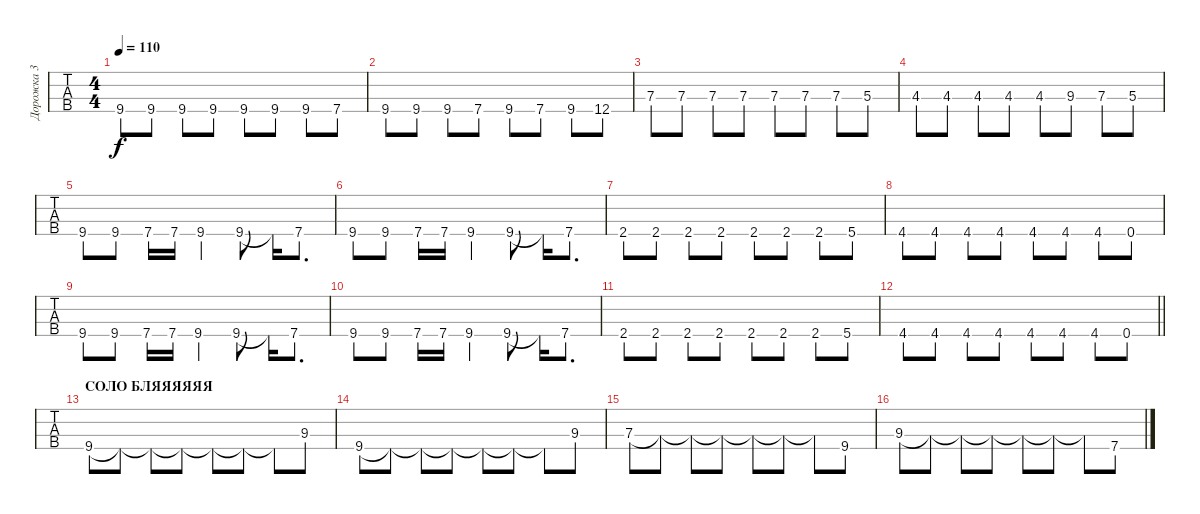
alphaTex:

\track ("Дорожка 3" "Дорожка 3") {instrument slapbass1}
\staff {tabs}
\tuning (G2 D2 A1 D1) {hide}
\ts (4 4)
\tempo 110
\clef f4
\ks c
9.4.8{dy f} 9.4.8 9.4.8 9.4.8 9.4.8 9.4.8 9.4.8 7.4.8 |
9.4.8 9.4.8 9.4.8 7.4.8 9.4.8 7.4.8 9.4.8 12.4.8 |
7.3.8 7.3.8 7.3.8 7.3.8 7.3.8 7.3.8 7.3.8 5.3.8 |
4.3.8 4.3.8 4.3.8 4.3.8 4.3.8 9.3.8 7.3.8 5.3.8 |
9.4.8 9.4.8 7.4.16 7.4.16 9.4.4 9.4.8 9.4{t}.16 7.4.8{d} |
9.4.8 9.4.8 7.4.16 7.4.16 9.4.4 9.4.8 9.4{t}.16 7.4.8{d} |
2.4.8 2.4.8 2.4.8 2.4.8 2.4.8 2.4.8 2.4.8 5.4.8 |
4.4.8 4.4.8 4.4.8 4.4.8 4.4.8 4.4.8 4.4.8 0.4.8 |
9.4.8 9.4.8 7.4.16 7.4.16 9.4.4 9.4.8 9.4{t}.16 7.4.8{d} |
9.4.8 9.4.8 7.4.16 7.4.16 9.4.4 9.4.8 9.4{t}.16 7.4.8{d} |
2.4.8 2.4.8 2.4.8 2.4.8 2.4.8 2.4.8 2.4.8 5.4.8 |
\barLineRight lightlight
4.4.8 4.4.8 4.4.8 4.4.8 4.4.8 4.4.8 4.4.8 0.4.8 |
\section ("" "СОЛО БЛЯЯЯЯЯЯ")
9.4.8 9.4{t}.8 9.4{t}.8 9.4{t}.8 9.4{t}.8 9.4{t}.8 9.4{t}.8 9.3.8 |
9.4.8 9.4{t}.8 9.4{t}.8 9.4{t}.8 9.4{t}.8 9.4{t}.8 9.4{t}.8 9.3.8 |
7.3.8 7.3{t}.8 7.3{t}.8 7.3{t}.8 7.3{t}.8 7.3{t}.8 7.3{t}.8 9.4.8 |
9.3.8 9.3{t}.8 9.3{t}.8 9.3{t}.8 9.3{t}.8 9.3{t}.8 9.3{t}.8 7.4.8
